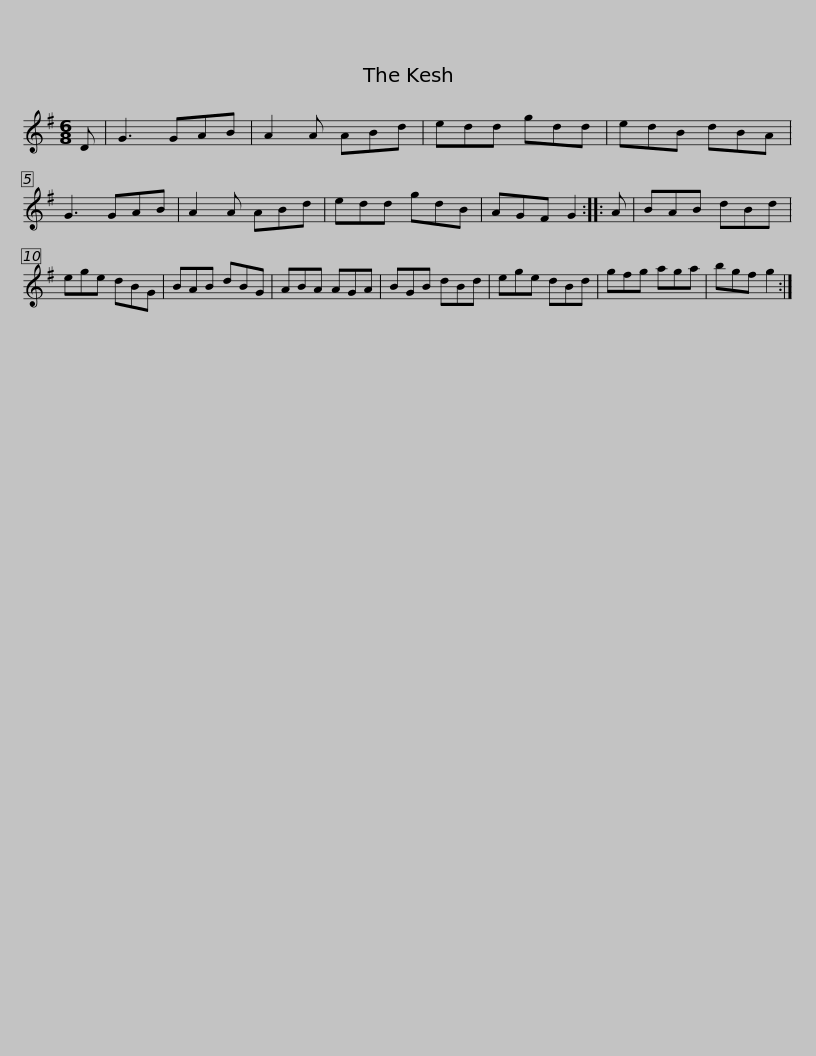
X:1
L:1/8
M:6/8
I:linebreak $
K:G
V:1 treble
V:1
 D | G3 GAB | A2 A ABd | edd gdd | edB dBA | %5
 G3 GAB | A2 A ABd | edd gdB | AGF G2 ::$ A | %10
 BAB dBd | ege dBG | BAB dBG | ABA AGA | BGB dBd | %15
 ege dBd | gfg aga |$ bgf g2 :| %18
